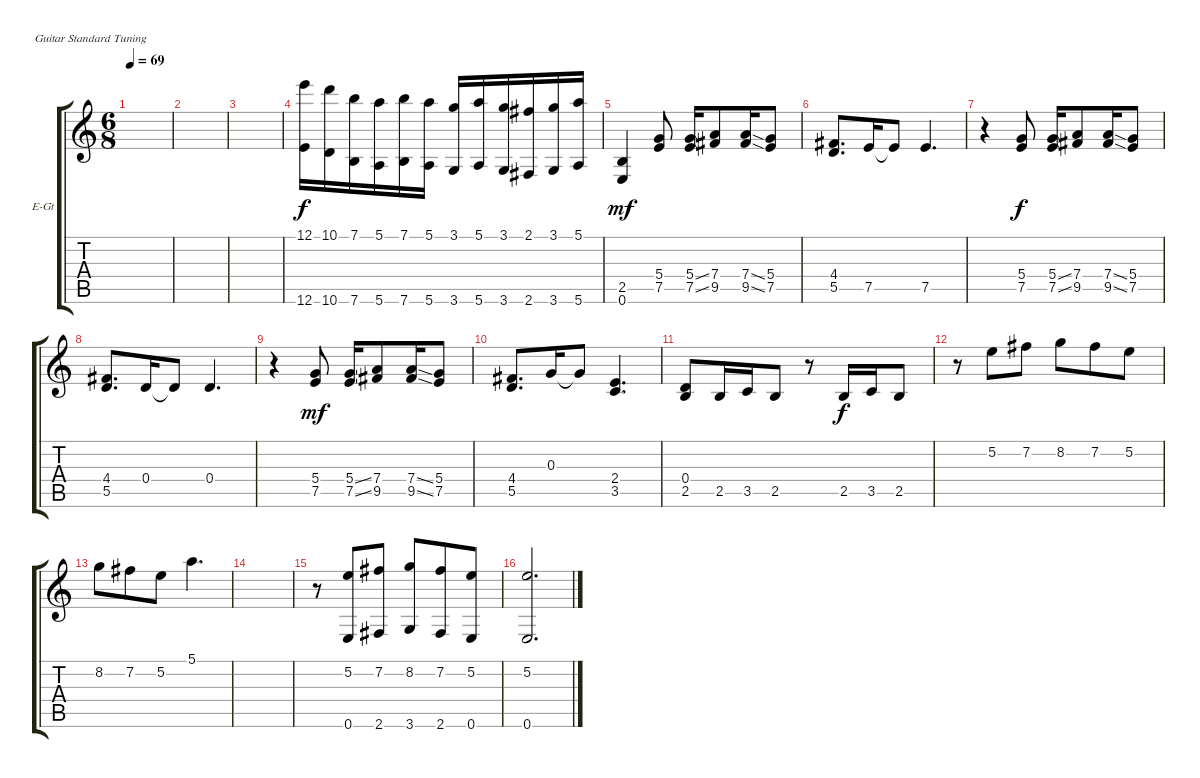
\defaultSystemsLayout 4
\bracketExtendMode groupsimilarinstruments
\firstSystemTrackNameOrientation horizontal
\otherSystemsTrackNameOrientation horizontal
\track ("Electric Guitar" "E-Gt") {instrument electricguitarclean}
\staff {score tabs}
\tuning (E4 B3 G3 D3 A2 E2)
\ts (6 8)
\tempo 69
\clef g2
\ks c
|
|
|
(12.1 12.6).16 (10.1 10.6).16 (7.1 7.6).16 (5.1 5.6).16 (7.1 7.6).16 (5.1 5.6).16 (3.1 3.6).16 (5.1 5.6).16 (3.1 3.6).16 (2.1 2.6).16 (3.1 3.6).16 (5.1 5.6).16 |
(2.5 0.6).4{dy mf} (5.4 7.5).8 (5.4{ss} 7.5{ss}).16 (7.4 9.5).8 (7.4{ss} 9.5{ss}).16 (5.4 7.5).8 |
(4.4 5.5).8{d} 7.5.16 7.5{t}.8 7.5.4{d} |
r.4 (5.4 7.5).8{dy f} (5.4{ss} 7.5{ss}).16 (7.4 9.5).8 (7.4{ss} 9.5{ss}).16 (5.4 7.5).8 |
(4.4 5.5).8{d} 0.4.16 0.4{t}.8 0.4.4{d} |
r.4 (5.4 7.5).8{dy mf} (5.4{ss} 7.5{ss}).16 (7.4 9.5).8 (7.4{ss} 9.5{ss}).16 (5.4 7.5).8 |
(4.4 5.5).8{d} 0.3.16 0.3{t}.8 (2.4 3.5).4{d} |
(0.4 2.5).8 2.5.16 3.5.16 2.5.8 r.8 2.5.16{dy f} 3.5.16 2.5.8 |
r.8 5.2.8 7.2.8 8.2.8 7.2.8 5.2.8 |
8.2.8 7.2.8 5.2.8 5.1.4{d} |
|
r.8 (5.2 0.6).8 (7.2 2.6).8 (8.2 3.6).8 (7.2 2.6).8 (5.2 0.6).8 |
(5.2 0.6).2{d}
